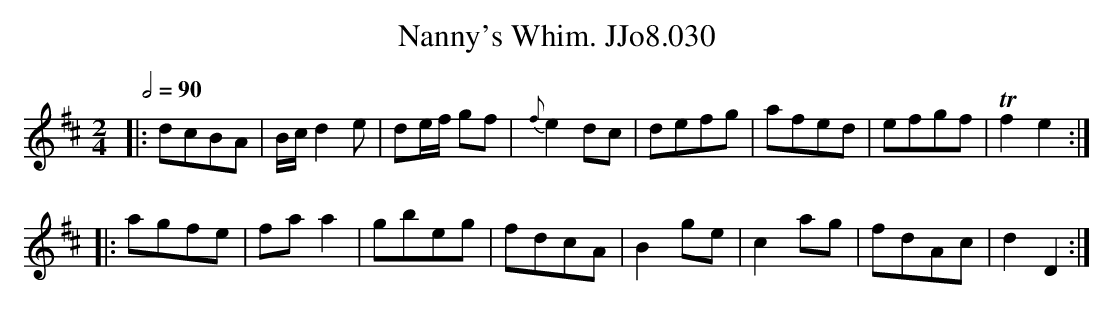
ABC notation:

X:1
T:Nanny's Whim. JJo8.030
M:2/4
L:1/8
Q:1/2=90
K:D
|:dcBA|B/c/d2e|de/f/ gf|{f}e2dc|defg|afed|efgf|Tf2e2:|
|:agfe|faa2|gbeg|fdcA|B2ge|c2ag|fdAc|d2D2:|
